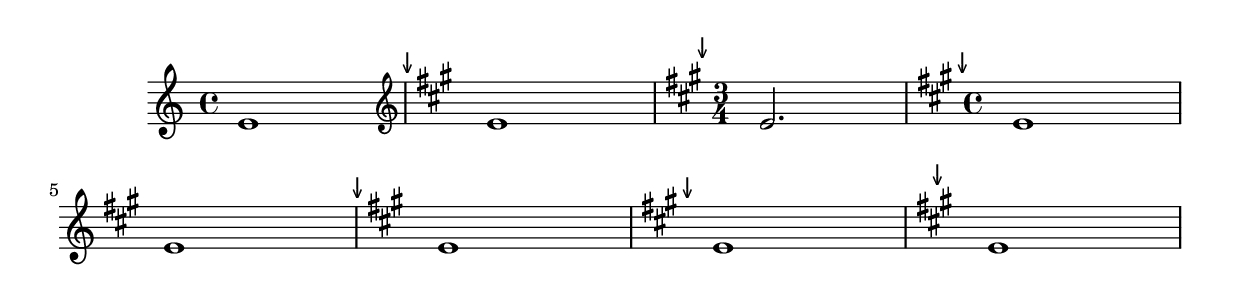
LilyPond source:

%% DO NOT EDIT this file manually; it is automatically
%% generated from LSR http://lsr.dsi.unimi.it
%% Make any changes in LSR itself, or in Documentation/snippets/new/ ,
%% and then run scripts/auxiliar/makelsr.py
%%
%% This file is in the public domain.
\version "2.14.2"

\header {
  lsrtags = "text"

%% Translation of GIT committish: b482c3e5b56c3841a88d957e0ca12964bd3e64fa
  texidoces = "
Si están especificadas, las marcas de texto se pueden alinear con
objetos de notación distintos a las líneas divisorias.  Entre estos
objetos se encuentran @code{ambitus}, @code{breathing-sign},
@code{clef}, @code{custos}, @code{staff-bar}, @code{left-edge},
@code{key-cancellation}, @code{key-signature} y @code{time-signature}.

En estos casos, las marcas de texto se centran horizontalmente sobre
el objeto, aunque esto se puede cambiar, como se muestra en la segunda
línea de este ejemplo (en una partitura con varios pentagramas, se
debe hacer este ajuste para todos los pentagramas).

"
  doctitlees = "Alinear marcas con varios objetos de notación"


%% Translation of GIT committish: 0a868be38a775ecb1ef935b079000cebbc64de40
  texidocde = "
Wenn angegeben, können Textzeichen auch an anderen Objekten als Taktstrichen
ausgerichtet werden.  Zu diesen Objekten gehören @code{ambitus},
@code{breathing-sign}, @code{clef}, @code{custos}, @code{staff-bar},
@code{left-edge}, @code{key-cancellation}, @code{key-signature} und
@code{time-signature}.

In diesem Fall werden die Zeichen horizontal über dem Objekt zentriert.
Diese Ausrichtung kann auch geändert werden, wie die zweite Zeile
des Beispiels zeigt.  In einer Partitur mit vielen Systemen sollte
diese Einstellung für alle Systeme gemacht werden.

"

  doctitlede = "Zeichen an verschiedenen Notationsobjekten ausrichten"

%% Translation of GIT committish: f5cfaf8ef4ac347702f554af0944ef0d8396e73a
  texidocfr = "
Les indications textuelles peuvent s'aligner par rapport à d'autres
objets que des barres de mesure, tels que @code{ambitus},
@code{breathing-sign}, @code{clef}, @code{custos}, @code{staff-bar},
@code{left-edge}, @code{key-cancellation}, @code{key-signature} ou
@code{time-signature}.

Par défaut, les indications textuelles sont alignées sur le milieu
des objets de notation.  Bien entendu, vous pouvez modifier les
propriétés des objets en question pour obtenir un autre résultat comme
l'illustre la deuxième ligne de l'exemple.  Dans le cas de portées
multiples, ces réglages doivent être faits pour chacune d'entre elles.

"
  doctitlefr = "Alignement des indications par rapport à divers objets de notation"


  texidoc = "
If specified, text marks may be aligned with notation objects other
than bar lines.  These objects include @code{ambitus},
@code{breathing-sign}, @code{clef}, @code{custos}, @code{staff-bar},
@code{left-edge}, @code{key-cancellation}, @code{key-signature}, and
@code{time-signature}.



In such cases, text marks will be horizontally centered above the
object. However this can be changed, as demonstrated on the second line
of this example (in a score with multiple staves, this setting should
be done for all the staves).



"
  doctitle = "Aligning marks with various notation objects"
} % begin verbatim


\relative c' {
  e1

  % the RehearsalMark will be centered above the Clef
  \override Score.RehearsalMark #'break-align-symbols = #'(clef)
  \key a \major
  \clef treble
  \mark "↓"
  e1

  % the RehearsalMark will be centered above the TimeSignature
  \override Score.RehearsalMark #'break-align-symbols = #'(time-signature)
  \key a \major
  \clef treble
  \time 3/4
  \mark \markup { \char ##x2193 }
  e2.

  % the RehearsalMark will be centered above the KeySignature
  \override Score.RehearsalMark #'break-align-symbols = #'(key-signature)
  \key a \major
  \clef treble
  \time 4/4
  \mark \markup { \char ##x2193 }
  e1

  \break
  e1

  % the RehearsalMark will be aligned with the left edge of the KeySignature
  \once \override Score.KeySignature #'break-align-anchor-alignment = #LEFT
  \mark \markup { \char ##x2193 }
  \key a \major
  e1

  % the RehearsalMark will be aligned with the right edge of the KeySignature
  \once \override Score.KeySignature #'break-align-anchor-alignment = #RIGHT
  \key a \major
  \mark \markup { \char ##x2193 }
  e1

  % the RehearsalMark will be aligned with the left edge of the KeySignature
  % and then shifted right by one unit.
  \once \override Score.KeySignature #'break-align-anchor = #1
  \key a \major
  \mark \markup { \char ##x2193 }
  e1
}
